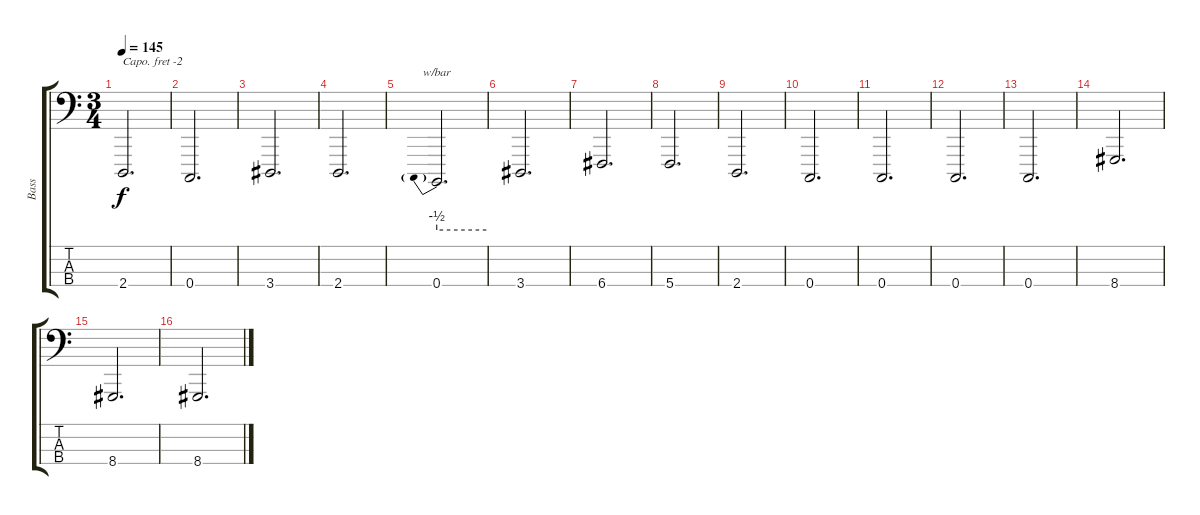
\track ("Bass" "Bass") {instrument acousticgrandpiano}
\staff {score tabs}
\capo -2
\tuning (G2 D2 A1 D1) {hide}
\ts (3 4)
\tempo 145
\clef f4
\ks c
2.4.2{d dy f} |
0.4.2{d} |
3.4.2{d} |
2.4.2{d} |
0.4.2{d tbe (predive default 0 -2 60 -2)} |
3.4.2{d} |
6.4.2{d} |
5.4.2{d} |
2.4.2{d} |
0.4.2{d} |
0.4.2{d} |
0.4.2{d} |
0.4.2{d} |
8.4.2{d} |
8.4.2{d} |
8.4.2{d}
